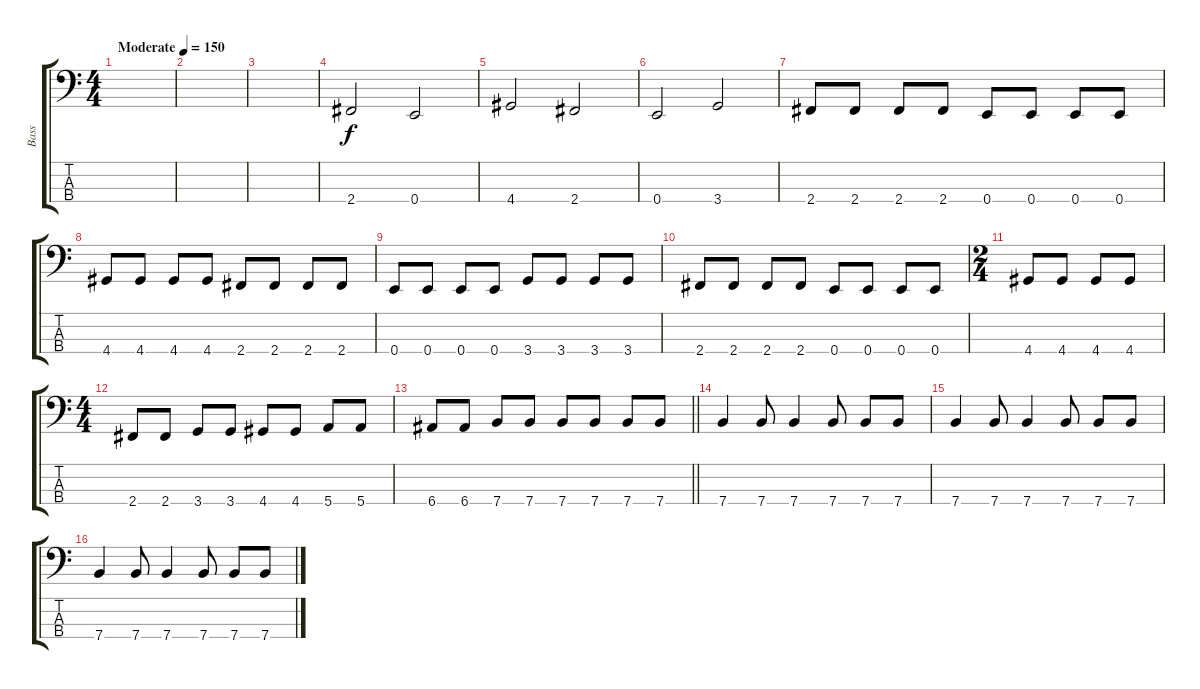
\track ("Bass" "Bass") {instrument electricbasspick}
\staff {score tabs}
\tuning (G2 D2 A1 E1) {hide}
\ts (4 4)
\tempo (150 "Moderate")
\clef f4
\ks c
|
|
|
2.4.2 0.4.2 |
4.4.2 2.4.2 |
0.4.2 3.4.2 |
2.4.8 2.4.8 2.4.8 2.4.8 0.4.8 0.4.8 0.4.8 0.4.8 |
4.4.8 4.4.8 4.4.8 4.4.8 2.4.8 2.4.8 2.4.8 2.4.8 |
0.4.8 0.4.8 0.4.8 0.4.8 3.4.8 3.4.8 3.4.8 3.4.8 |
2.4.8 2.4.8 2.4.8 2.4.8 0.4.8 0.4.8 0.4.8 0.4.8 |
\ts (2 4)
4.4.8 4.4.8 4.4.8 4.4.8 |
\ts (4 4)
2.4.8 2.4.8 3.4.8 3.4.8 4.4.8 4.4.8 5.4.8 5.4.8 |
\barLineRight lightlight
6.4.8 6.4.8 7.4.8 7.4.8 7.4.8 7.4.8 7.4.8 7.4.8 |
7.4.4 7.4.8 7.4.4 7.4.8 7.4.8 7.4.8 |
7.4.4 7.4.8 7.4.4 7.4.8 7.4.8 7.4.8 |
7.4.4 7.4.8 7.4.4 7.4.8 7.4.8 7.4.8
